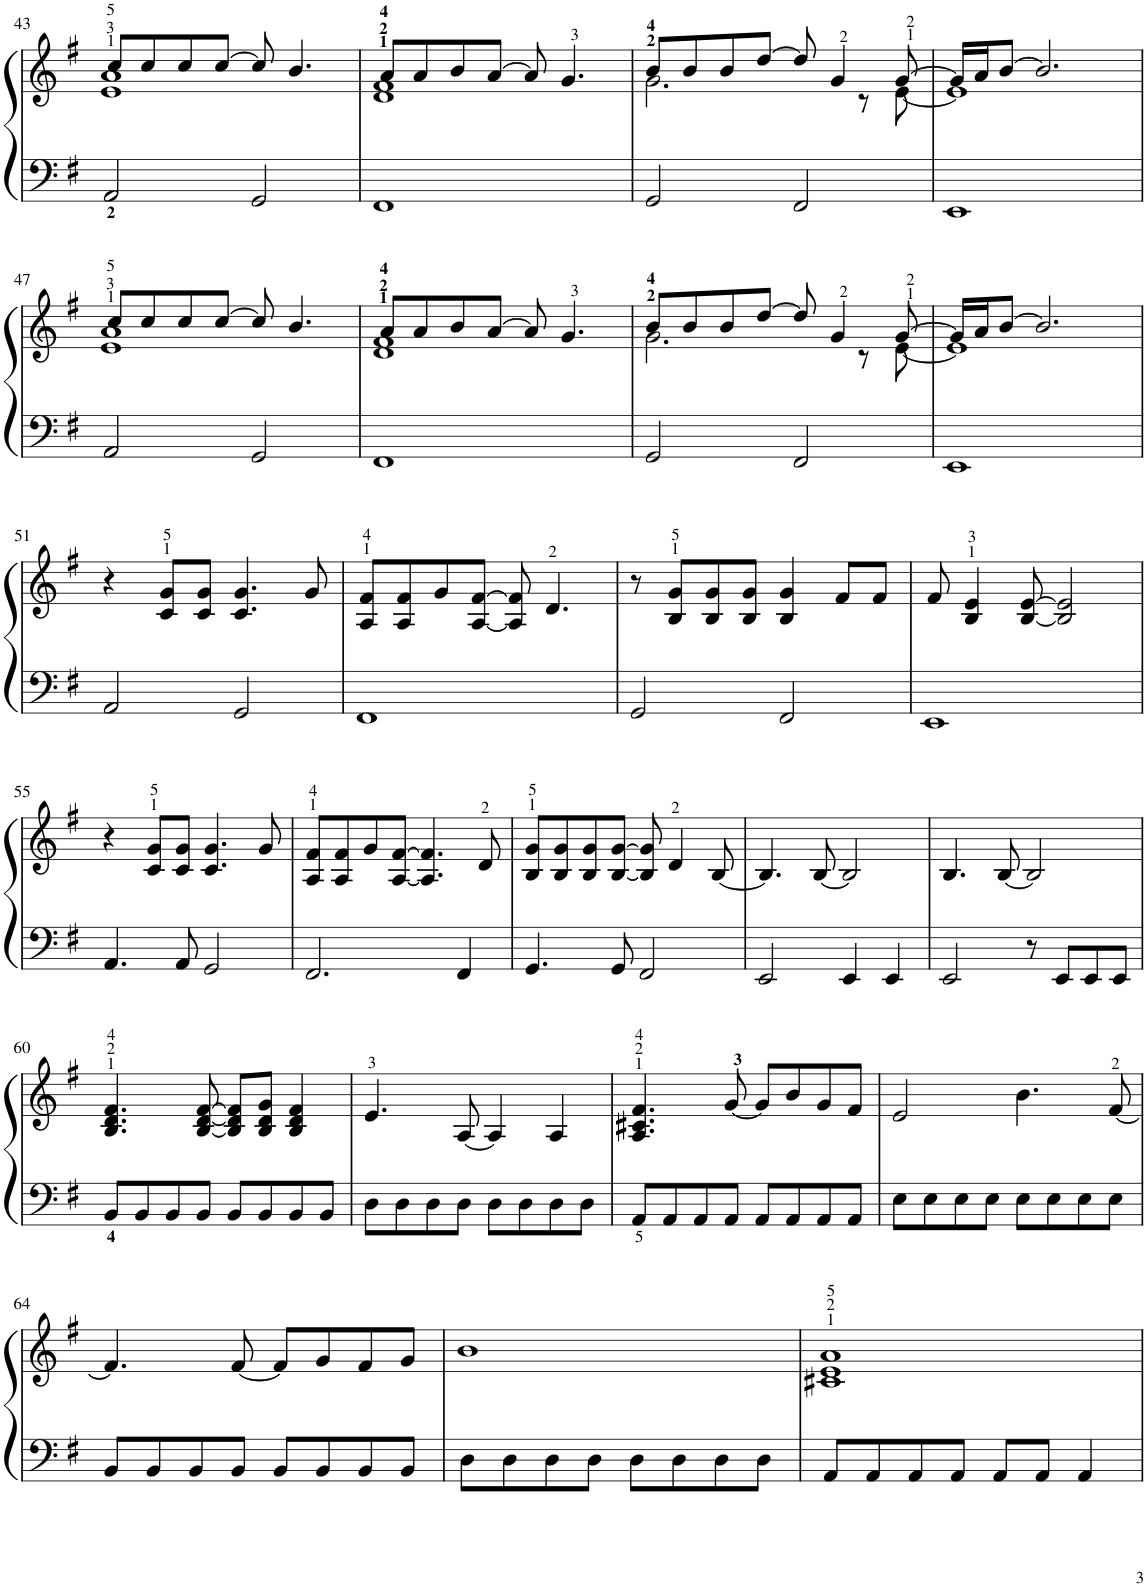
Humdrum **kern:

**kern	**kern
*part1	*part1
*staff2	*staff1
*I"Piano	*
*I'Pno.	*
!!LO:PB:g=z
*clefF4	*clefG2
*k[f#]	*k[f#]
*M4/4	*M4/4
=43	=43
*	*^
*	*	*^
2AA/	8cc/L	1e	1a
.	8cc/	.	.
.	8cc/	.	.
.	[8cc/J	.	.
2GG/	8cc/]	.	.
.	4.b/	.	.
=44	=44	=44	=44
1FF#	8a/L	1d	1f#
.	8a/	.	.
.	8b/	.	.
.	[8a/J	.	.
.	8a/]	.	.
.	4.g/	.	.
*	*	*v	*v
=45	=45	=45
2GG/	8b/L	2.g\
.	8b/	.
.	8b/	.
.	[8dd/J	.
2FF#/	8dd/]	.
.	4g/	.
.	.	8r
.	[8g/	[8e\
=46	=46	=46
1EE	16g/LL]	1e]
.	16a/J	.
.	[8b/J	.
.	2.b/]	.
!!LO:LB:g=z
=47	=47	=47
*	*	*^
2AA/	8cc/L	1e	1a
.	8cc/	.	.
.	8cc/	.	.
.	[8cc/J	.	.
2GG/	8cc/]	.	.
.	4.b/	.	.
=48	=48	=48	=48
1FF#	8a/L	1d	1f#
.	8a/	.	.
.	8b/	.	.
.	[8a/J	.	.
.	8a/]	.	.
.	4.g/	.	.
*	*	*v	*v
=49	=49	=49
2GG/	8b/L	2.g\
.	8b/	.
.	8b/	.
.	[8dd/J	.
2FF#/	8dd/]	.
.	4g/	.
.	.	8r
.	[8g/	[8e\
=50	=50	=50
1EE	16g/LL]	1e]
.	16a/J	.
.	[8b/J	.
.	2.b/]	.
*	*v	*v
!!LO:LB:g=z
=51	=51
2AA/	4r
.	8c/ 8g/L
.	8c/ 8g/J
2GG/	4.c/ 4.g/
.	8g/
=52	=52
1FF#	8A/ 8f#/L
.	8A/ 8f#/
.	8g/
.	[8A/ [8f#/J
.	8A/] 8f#/]
.	4.d/
=53	=53
2GG/	8r
.	8B/ 8g/L
.	8B/ 8g/
.	8B/ 8g/J
2FF#/	4B/ 4g/
.	8f#/L
.	8f#/J
=54	=54
1EE	8f#/
.	4B/ 4e/
.	[8B/ [8e/
.	2B/] 2e/]
!!LO:LB:g=z
=55	=55
4.AA/	4r
.	8c/ 8g/L
8AA/	8c/ 8g/J
2GG/	4.c/ 4.g/
.	8g/
=56	=56
2.FF#/	8A/ 8f#/L
.	8A/ 8f#/
.	8g/
.	[8A/ [8f#/J
.	4.A/] 4.f#/]
4FF#/	.
.	8d/
=57	=57
4.GG/	8B/ 8g/L
.	8B/ 8g/
.	8B/ 8g/
8GG/	[8B/ [8g/J
2FF#/	8B/] 8g/]
.	4d/
.	[8B/
=58	=58
2EE/	4.B/]
.	[8B/
4EE/	2B/]
4EE/	.
=59	=59
2EE/	4.B/
.	[8B/
8r	2B/]
8EE/L	.
8EE/	.
8EE/J	.
!!LO:LB:g=z
=60	=60
8BB/L	4.B/ 4.d/ 4.f#/
8BB/	.
8BB/	.
8BB/J	[8B/ [8d/ [8f#/
8BB/L	8B/] 8d/] 8f#/]L
8BB/	8B/ 8d/ 8g/J
8BB/	4B/ 4d/ 4f#/
8BB/J	.
=61	=61
8D\L	4.e/
8D\	.
8D\	.
8D\J	[8A/
8D\L	4A/]
8D\	.
8D\	4A/
8D\J	.
=62	=62
8AA/L	4.A/ 4.c#X/ 4.f#/
8AA/	.
8AA/	.
8AA/J	[8g/
8AA/L	8g/L]
8AA/	8b/
8AA/	8g/
8AA/J	8f#/J
=63	=63
8E\L	2e/
8E\	.
8E\	.
8E\J	.
8E\L	4.b\
8E\	.
8E\	.
8E\J	[8f#/
!!LO:LB:g=z
=64	=64
8BB/L	4.f#/]
8BB/	.
8BB/	.
8BB/J	[8f#/
8BB/L	8f#/L]
8BB/	8g/
8BB/	8f#/
8BB/J	8g/J
=65	=65
8D\L	1b
8D\	.
8D\	.
8D\J	.
8D\L	.
8D\	.
8D\	.
8D\J	.
=66	=66
8AA/L	1c#X 1e 1a
8AA/	.
8AA/	.
8AA/J	.
8AA/L	.
8AA/J	.
4AA/	.
=	=
*-	*-
